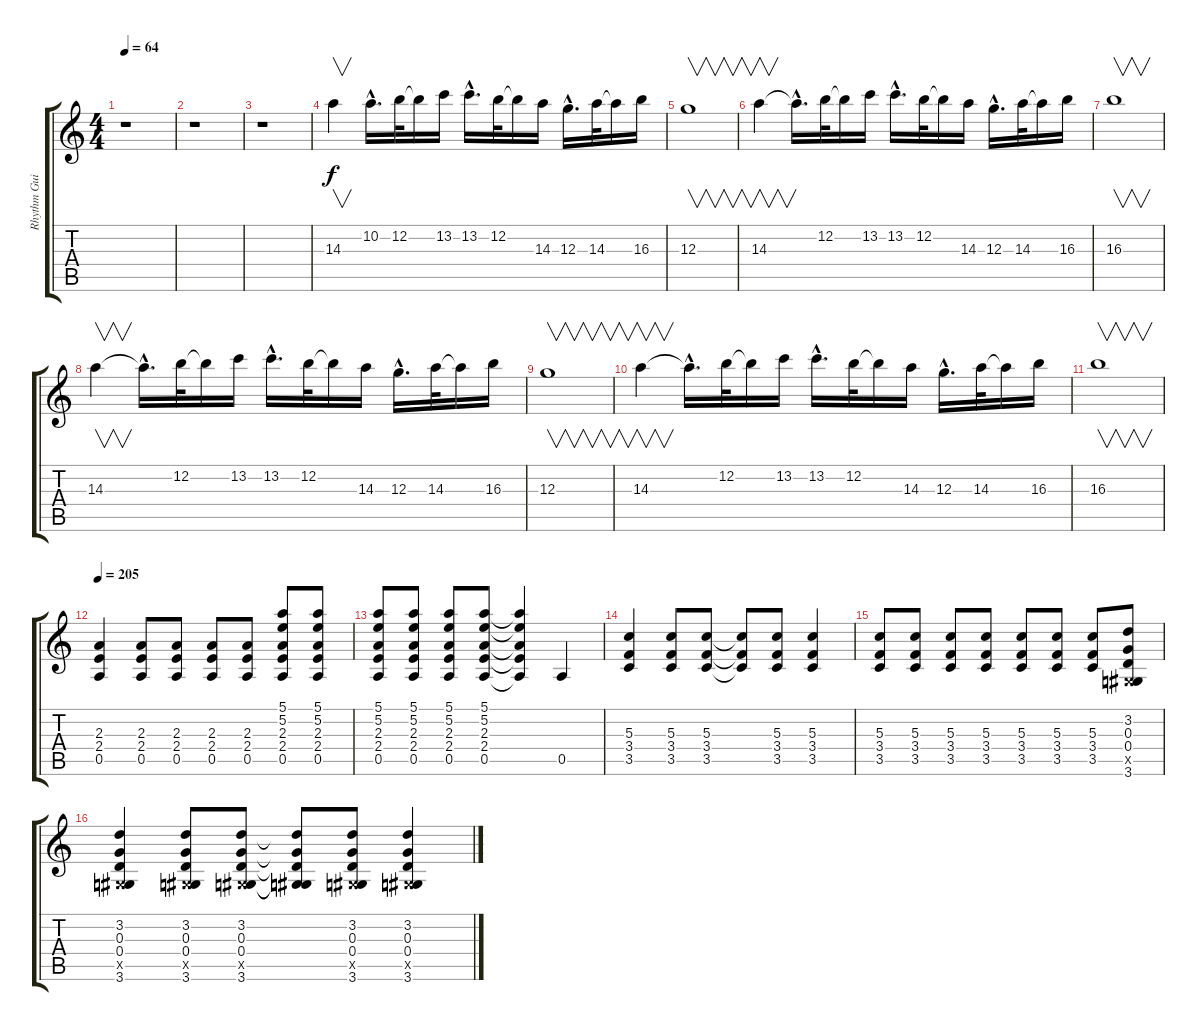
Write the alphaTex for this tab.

\track ("Rhythm Guitar" "Rhythm Gui") {instrument electricguitarclean}
\staff {score tabs}
\tuning (E4 B3 G3 D3 A2 E2) {hide}
\ts (4 4)
\tempo 64
\clef g2
\ks c
r.1{dy f} |
r.1 |
r.1 |
14.3.4{v} 10.2{hac}.16{d} 12.2.32 12.2{t}.16 13.2.16 13.2{hac}.16{d} 12.2.32 12.2{t}.16 14.3.16 12.3{hac}.16{d} 14.3.32 14.3{t}.16 16.3.16 |
12.3.1{v} |
14.3.4{v} 14.3{hac t}.16{d} 12.2.32 12.2{t}.16 13.2.16 13.2{hac}.16{d} 12.2.32 12.2{t}.16 14.3.16 12.3{hac}.16{d} 14.3.32 14.3{t}.16 16.3.16 |
16.3.1{v} |
14.3.4{v} 14.3{hac t}.16{d} 12.2.32 12.2{t}.16 13.2.16 13.2{hac}.16{d} 12.2.32 12.2{t}.16 14.3.16 12.3{hac}.16{d} 14.3.32 14.3{t}.16 16.3.16 |
12.3.1{v} |
14.3.4{v} 14.3{hac t}.16{d} 12.2.32 12.2{t}.16 13.2.16 13.2{hac}.16{d} 12.2.32 12.2{t}.16 14.3.16 12.3{hac}.16{d} 14.3.32 14.3{t}.16 16.3.16 |
16.3.1{v} |
\tempo 205
(2.3 2.4 0.5).4 (2.3 2.4 0.5).8 (2.3 2.4 0.5).8 (2.3 2.4 0.5).8 (2.3 2.4 0.5).8 (5.1 5.2 2.3 2.4 0.5).8 (5.1 5.2 2.3 2.4 0.5).8 |
(5.1 5.2 2.3 2.4 0.5).8 (5.1 5.2 2.3 2.4 0.5).8 (5.1 5.2 2.3 2.4 0.5).8 (5.1 5.2 2.3 2.4 0.5).8 (5.1{t} 5.2{t} 2.3{t} 2.4{t} 0.5{t}).4 0.5.4 |
(5.3 3.4 3.5).4 (5.3 3.4 3.5).8 (5.3 3.4 3.5).8 (5.3{t} 3.4{t} 3.5{t}).8 (5.3 3.4 3.5).8 (5.3 3.4 3.5).4 |
(5.3 3.4 3.5).8 (5.3 3.4 3.5).8 (5.3 3.4 3.5).8 (5.3 3.4 3.5).8 (5.3 3.4 3.5).8 (5.3 3.4 3.5).8 (5.3 3.4 3.5).8 (3.2 0.3 0.4 -1.5{x} 3.6).8 |
(3.2 0.3 0.4 -1.5{x} 3.6).4 (3.2 0.3 0.4 -1.5{x} 3.6).8 (3.2 0.3 0.4 -1.5{x} 3.6).8 (3.2{t} 0.3{t} 0.4{t} -1.5{t} 3.6{t}).8 (3.2 0.3 0.4 -1.5{x} 3.6).8 (3.2 0.3 0.4 -1.5{x} 3.6).4
